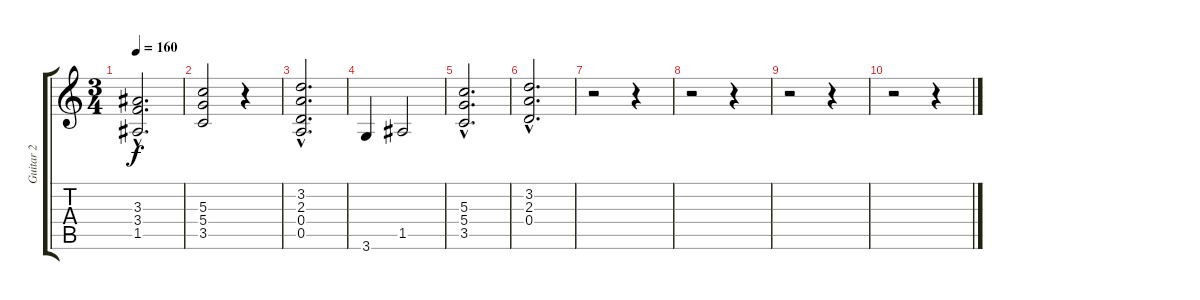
\track ("Guitar 2" "Guitar 2") {instrument overdrivenguitar}
\staff {score tabs}
\tuning (E4 B3 G3 D3 A2 E2) {hide}
\ts (3 4)
\tempo 160
\clef g2
\ks c
(3.3{hac} 3.4{hac} 1.5{hac}).2{d dy f} |
(5.3 5.4 3.5).2 r.4 |
(3.2{hac} 2.3{hac} 0.4{hac} 0.5{hac}).2{d} |
3.6.4 1.5.2 |
(5.3{hac} 5.4{hac} 3.5{hac}).2{d} |
(3.2{hac} 2.3{hac} 0.4{hac}).2{d} |
r.2 r.4 |
r.2 r.4 |
r.2 r.4 |
r.2 r.4
